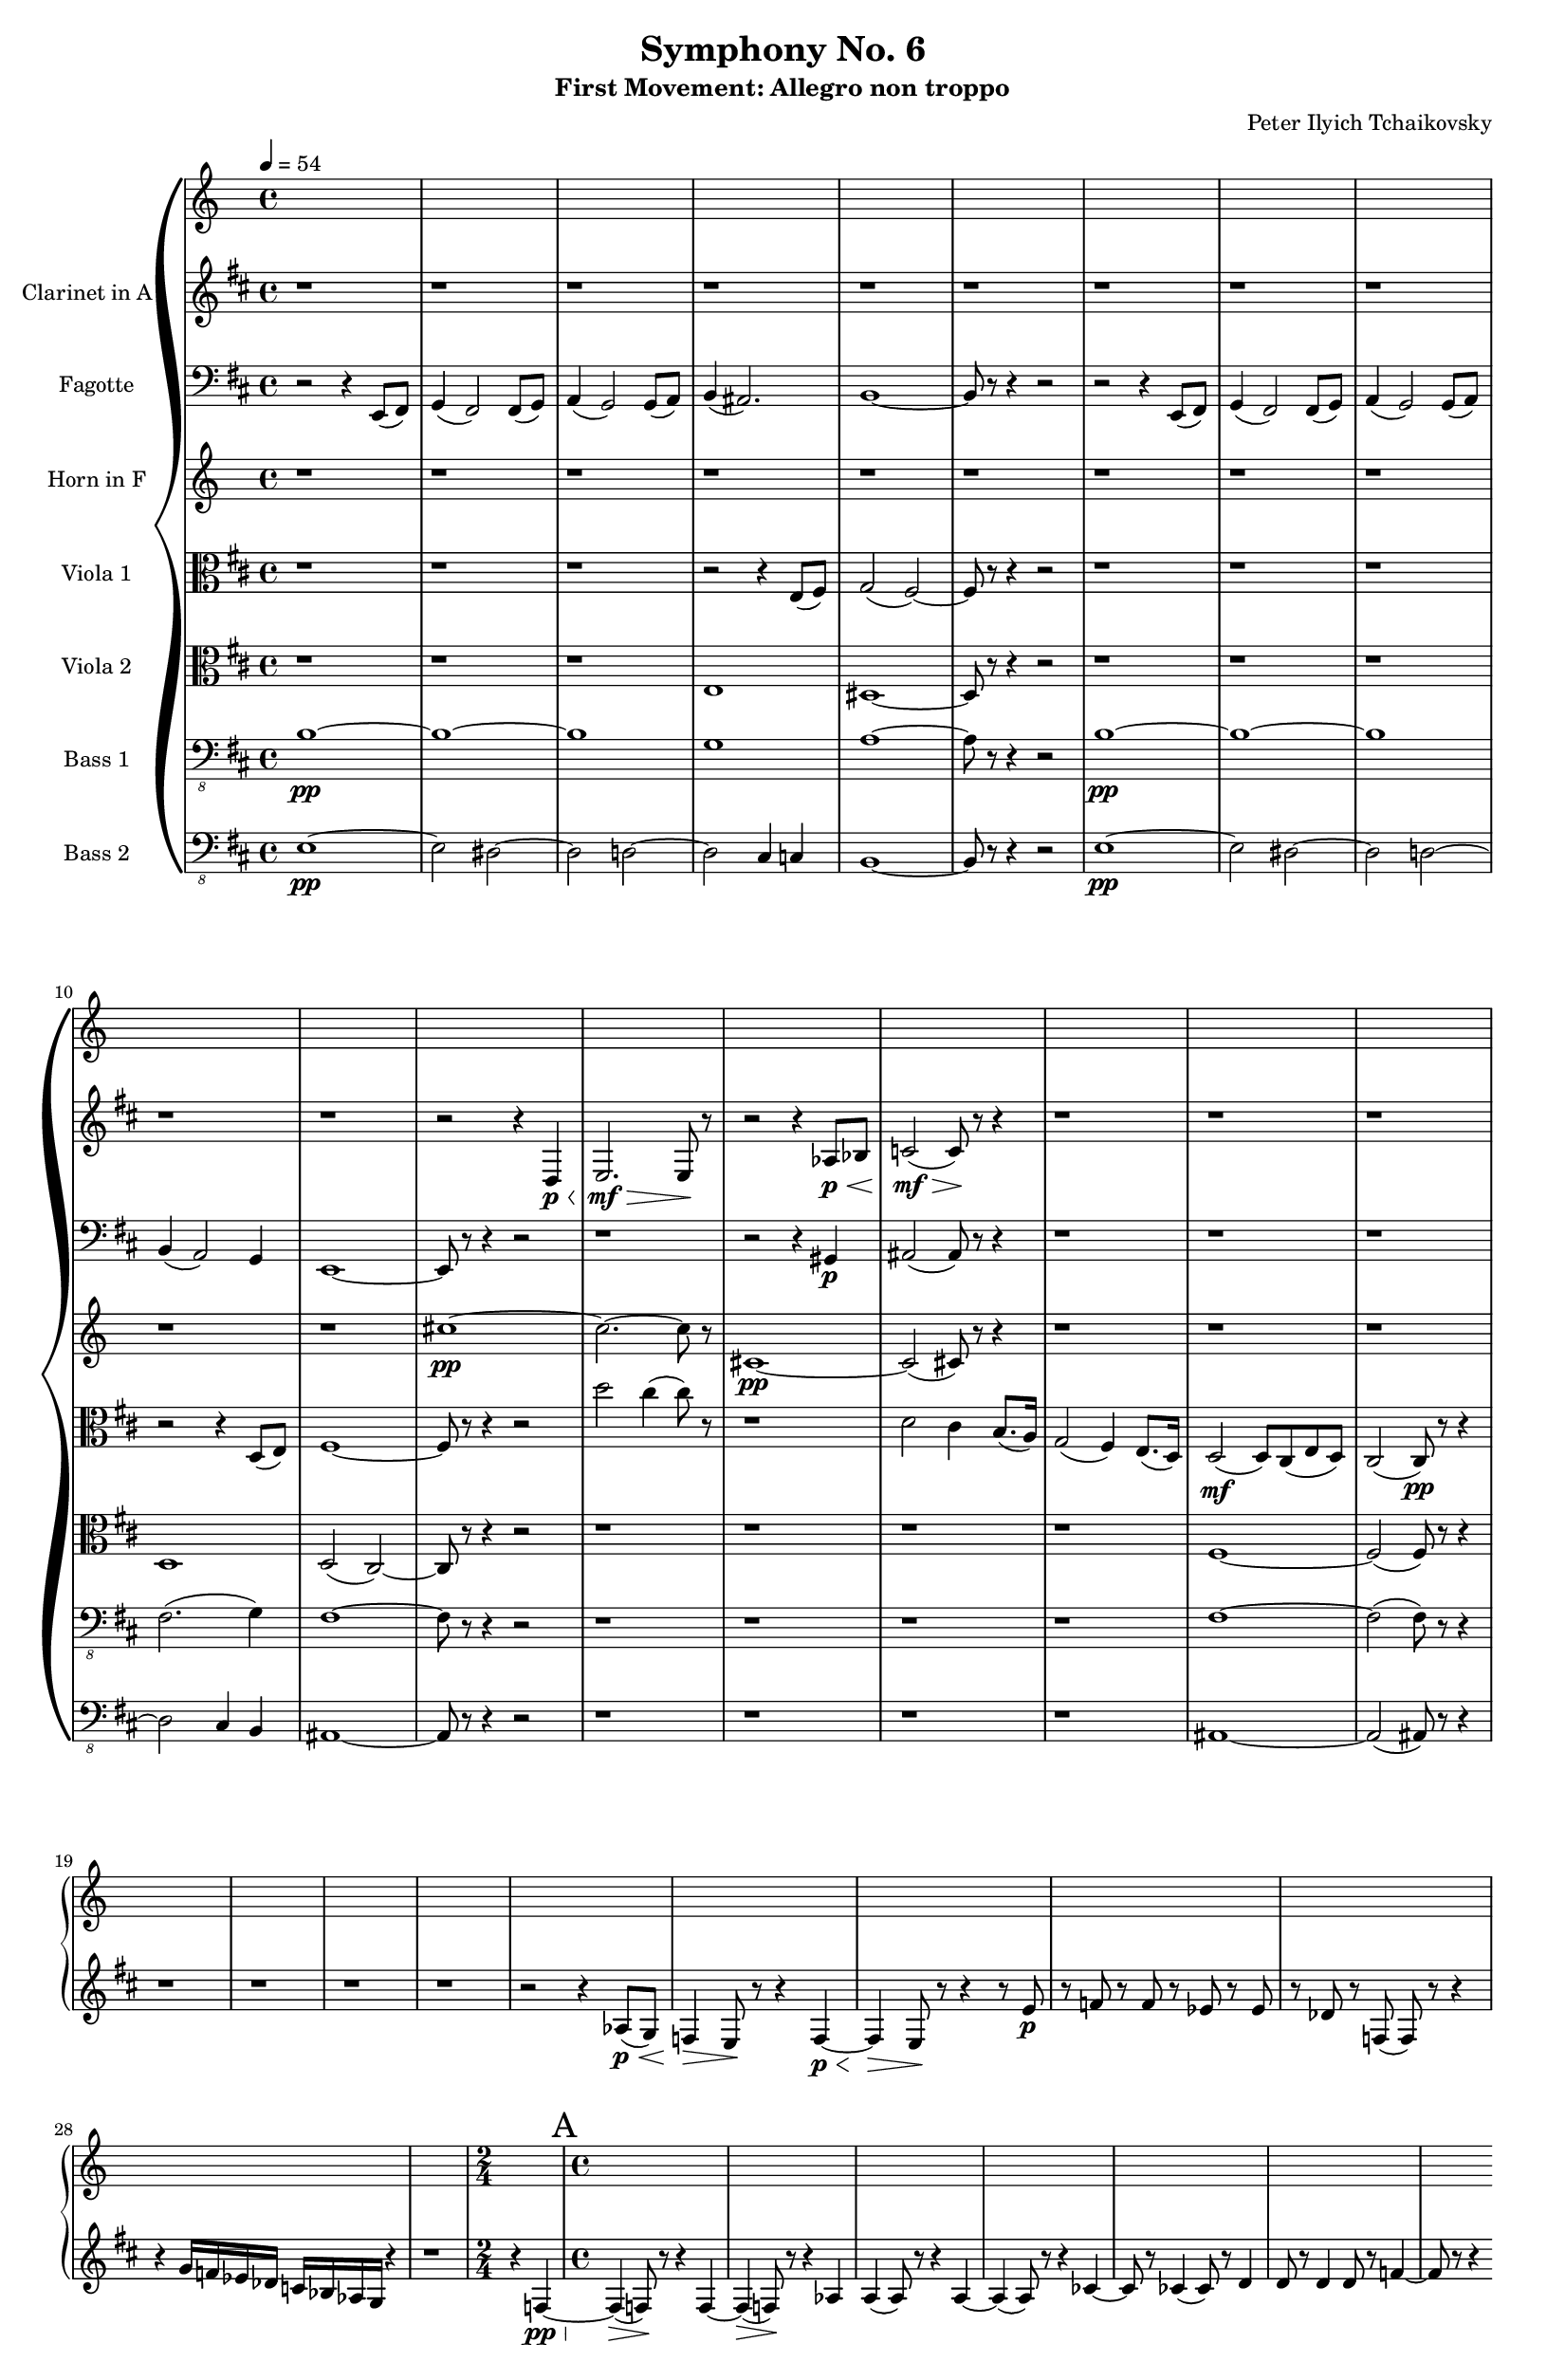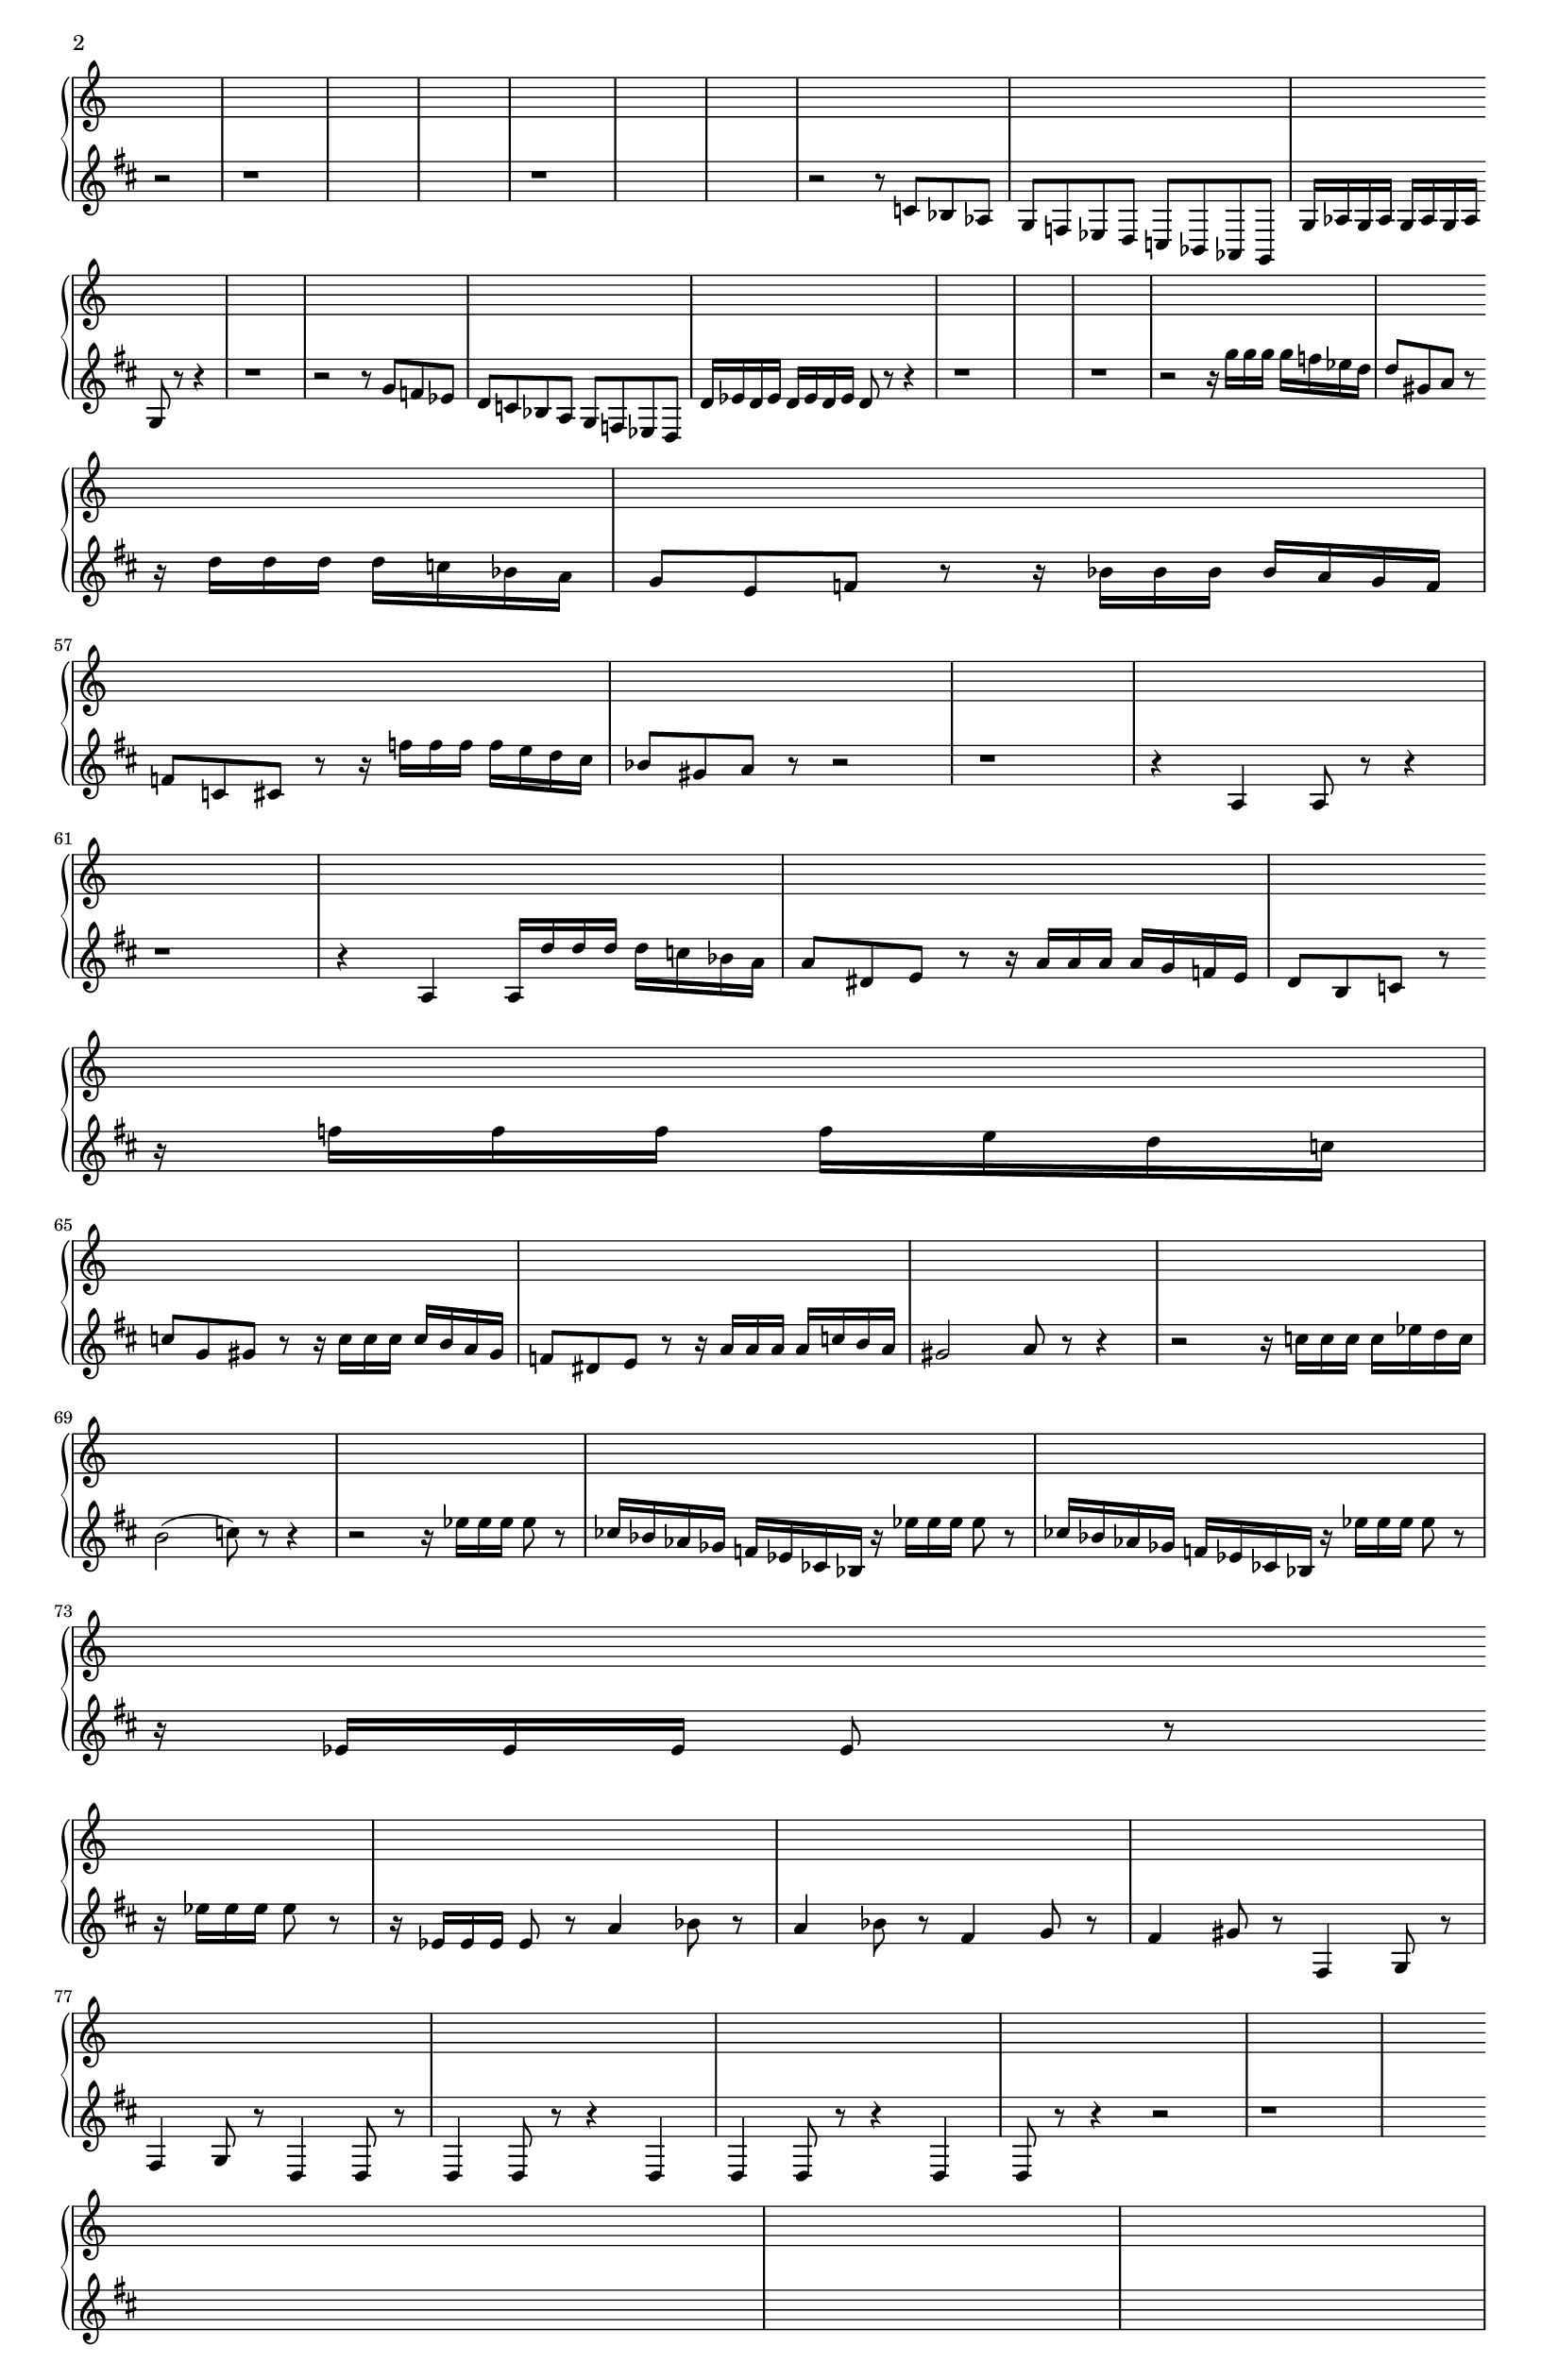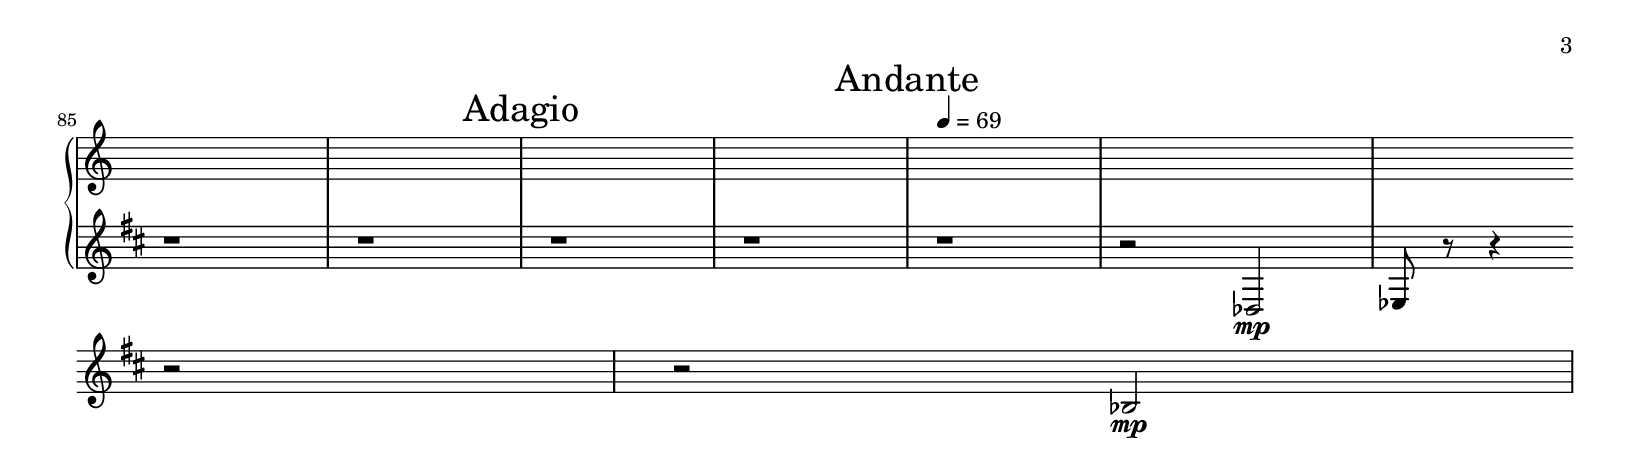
\version "2.24.0"
\language "italiano"

\paper {
  #(set-paper-size "tabloid")
}

global = {
  \time 4/4
  \tempo 4 = 54
  \key si \minor
}

nineBarBreak = {
  \repeat unfold 10 { % Unfold for a repeating pattern of 10 times
    s1*8  % Spacer rests for 8 full measures
    s1 | \break % Spacer rest for the 9th measure, followed by a line break
  }
}

\header {
  title = "Symphony No. 6"
  subtitle = "First Movement: Allegro non troppo"
  composer = "Peter Ilyich Tchaikovsky"
}

\score {
  \new GrandStaff <<

    % Add the invisible voice with the break pattern
    \new Voice { \nineBarBreak }
    
    \new Staff \with { instrumentName = "Clarinet in A" } <<
      \set Staff.midiInstrument = "clarinet"
      \global
      \transpose la do {
        \relative do' {
          \clef treble
          % page 1 1 - 9
    r1 | r1 | r1 | r1 | r1 | r1 | r1 | r1 | r1 |

% page 2 10 - 18
r1 |
r1 |
r2 r4 si\p\< |
dod2.\mf\> dod8\! r8 |
r2 r4 fa8\p\< sol8 |
la2\mf\> (la8\!) r8 r4 |
r1 | r1 | r1 |

% page 3

r1 | r1 | r1 | r1 |
r2 r4           fa8\p\< (mi) |

% page 4

%----- transpose
re4\> dod8\! r8 r4 re4\p\< ~ |
re4\> dod8\! r8 r4 r8 dod'\p |

r8 re r8 re r8 do r8 do |
r8 sib r8 re, (re) r8 r4 |

r4 mi'16 re do sib la sol fa mi r4 |


% page 5 29 - 32
r1 |

\time 2/4

r4 re4\pp\< ~ |

\time 4/4

\mark \markup \fontsize #2 { "A" }

re4\> (re8)\! r8 r4   re ~ |

re4\> (re8)\! r8 r4   fa |

% page 6 33

fad4 (fad8) r8 r4  fad4 ~ |
fad4 (fad8) r8 r4  lab4 ~ |
lab8 r8 lab4 (lab8) r8 si4 |
si8 r8 si4 si8 r8 re4 ~ |

% page 7 37

re8 r8 r4 r2 |
r1 * 3 |

% page 8 41

r1 * 3 |
r2 r8 la sol fa |

% page 9 45
mi8 re do si la sol fa mi |
mi'16 fa mi fa mi fa mi fa mi8 r8 r4 |
r1 |
r2 r8  mi'8 re do |

% page 49
si8 la sol fad mi re do si |
si'16 do si do si do si do si8 r8 r4 |
r1 * 2 |

%-- 53
r1 |
r2 r16 mi'16 mi mi mi re do si |
si8 mid, fad r8 r16 si si si si la sol fad |
mi8 dod re r8 r16 sol sol sol sol fad mi re |
\break

%-- 57
re8 la lad r8 r16 re' re re re dod si lad |
sol8 mid fad r r2 |
r1 |
r4 fad, fad8 r8 r4 |
\break

%-- 61
r1 |
r4 fad fad16 si' si si si la sol fad |
fad8 sid, dod r r16 fad fad fad fad mi re dod |
si8 sold la r r16 re' re re re dod si la |
\break

%-- 65
la8 mi mid  r  r16 la  la la la sold fad mid |
re8 sid dod r  r16 fad fad fad fad la sold fad |
mid2 fad8 r8 r4 |
r2  r16 la la la la do si la |
\break

%-- 69
sold2 (la8) r8 r4 |
r2    r16 do16 do do   do8 r8 |
lab16 sol fa mib re do lab sol   r do' do do  do8 r8 |
lab16 sol fa mib re do lab sol   r do' do do  do8 r8 |
\break

%-- 73
r16 do, do do do8 r8  r16 do' do do do8 r8 |
r16 do, do do do8 r8  fad4 sol8 r8 |
fad4 sol8 r8 red4 mi8 r8 |
red4 mid8 r8 red,4 mi8 r8 |
\break

%-- 77 D
red4 mi8 r8 si4 si8 r8 |
si4 si8 r8 r4 si4 |
si4 si8 r8 r4 si4 |
si8 r8 r4 r2 |

%-- 81 ritardando molto
r1 * 4 |
\break

%-- 85
r1 | r1 |
\mark \markup \fontsize #2 { "Adagio" }
r1 | r1 |
\mark \markup \fontsize #2 { "Andante" }
\tempo 4 = 69
r1 | 
r2 sib2\mp |
do8 r8 r4 r2 |
r2 sol'2\mp |



        }
      }
    >>

    \new Staff \with { instrumentName = "Fagotte" } <<
      \set Staff.midiInstrument = "bassoon"
        \relative do, {
        \global
        \clef bass
        % page 1
    r2 r4         mi8 (fad)    | % 1 
    sol4 (fad2)    fad8 (sol8) | % 2
    la4 (sol2)     sol8 (la8)  | % 3
    si4           (lad2.)      | % 4
    si1 ~                      | % 5
    si8          r8 r4 r2      | % 6
    r2 r4       mi,8 (fad)     | % 7
    sol4 (fad2)   fad8 (sol8)  | % 8
    la4 (sol2)     sol8 (la)   | % 9

% page 2

si4 (la2) sol4 |
mi1 ~          |
mi8 r8 r4 r2   |
r1                |
r2 r4 sold4 \p    |
lad2 (lad8) r8 r4 |
r1 |
r1 |
r1 |






      }
    >>

    \new Staff \with { instrumentName = "Horn in F" } <<
      \set Staff.midiInstrument = "trumpet"
      \transpose fa do' { % Transpose the sounding F to written C
        \relative do' {
          % page 1
          r1 | r1 | r1 | r1 | r1 |
          r1 | r1 | r1 | r1 |

% page 2
 r1              |
 r1              |
 fad1 \pp ~      |
 fad2. ~ fad8 r8 |
 fad,1 \pp ~       |
 fad2 (fad8) r8 r4 |
 r1 |
 r1 |
 r1 |




        }
      }
  >>
  
    
    \new Staff \with { instrumentName = "Viola 1" } <<
      \set Staff.midiInstrument = "viola"
      \relative do {
        \clef alto
        \global
        % page 1
  r1              |
  r1              |
  r1              |
  r2 r4 mi8 (fad) |
  sol2   (fad) ~  |
  fad8 r8 r4 r2   |
  r1              |
  r1              |
  r1

% page 2

r2 r4 re8 (mi)            |
fad1 ~                    |
fad8    r8 r4 r2          |
re''2 dod4 (dod8) r8      |
r1                        |
re,2 dod4 si8. (la16)     | 
sol2 (fad4) mi8. (re16)   |
re2 \mf (re8) dod (mi re) |
dod2 (dod8) \pp r8 r4       |


      }
    >>

    \new Staff \with { instrumentName = "Viola 2" } <<
      \set Staff.midiInstrument = "viola"
      \relative do {
        \clef alto
        \global
        % page 1
        r1              |
        r1              |
        r1              |
        mi1             |
        red1 ~          |
        red8 r8 r4 r2   |
        r1              |
        r1              |
        r1

% page 2

   re1 |
   re2 (dod2) ~  |
   dod8 r8 r4 r2 |
   r1 |
   r1 |
   r1 |
   r1 |
   fad1 ~ |
   fad2 (fad8) r8 r4 |



   

      }
    >>

    \new Staff \with { instrumentName = "Bass 1" } <<
      \set Staff.midiInstrument = "contrabass"
        \relative do {
          \clef "bass_8"
          \global
             si1 \pp ~    |
   si ~         |
   si           |
   sol          |
   la  ~        |
   la8 r8 r4 r2 |
   si1 \pp ~    |
   si ~         |
   si           |

% page 2

fad2. (sol4) |
fad1 ~ |
fad8 r8 r4 r2 |
r1 |
r1 |
r1 |
r1 |
fad1 ~ |
fad2 (fad8) r8 r4 |

        }
    >>

    \new Staff \with { instrumentName = "Bass 2" } <<
      \set Staff.midiInstrument = "contrabass"
      \transpose do do, {
        \relative do {
          \clef "bass_8"
          \global

          % page 1
   mi1 \pp ~     |
   mi2 red2 ~    |
   red2 re2 ~    |
   re2 dod4 do4   |
   si1 ~         |
   si8 r8 r4 r2  |
   mi1 \pp ~     |
   mi2    red2 ~ |
   red2  re ~

% page 2

re2 dod4 si4  |
lad1 ~        |
lad8 r8 r4 r2 |
r1 |
r1 |
r1 |
r1 |
lad1 ~ |
lad2 (lad8) r8 r4 |

        }
      }
    >>

  >>
  \layout {}
  \midi {}
}
